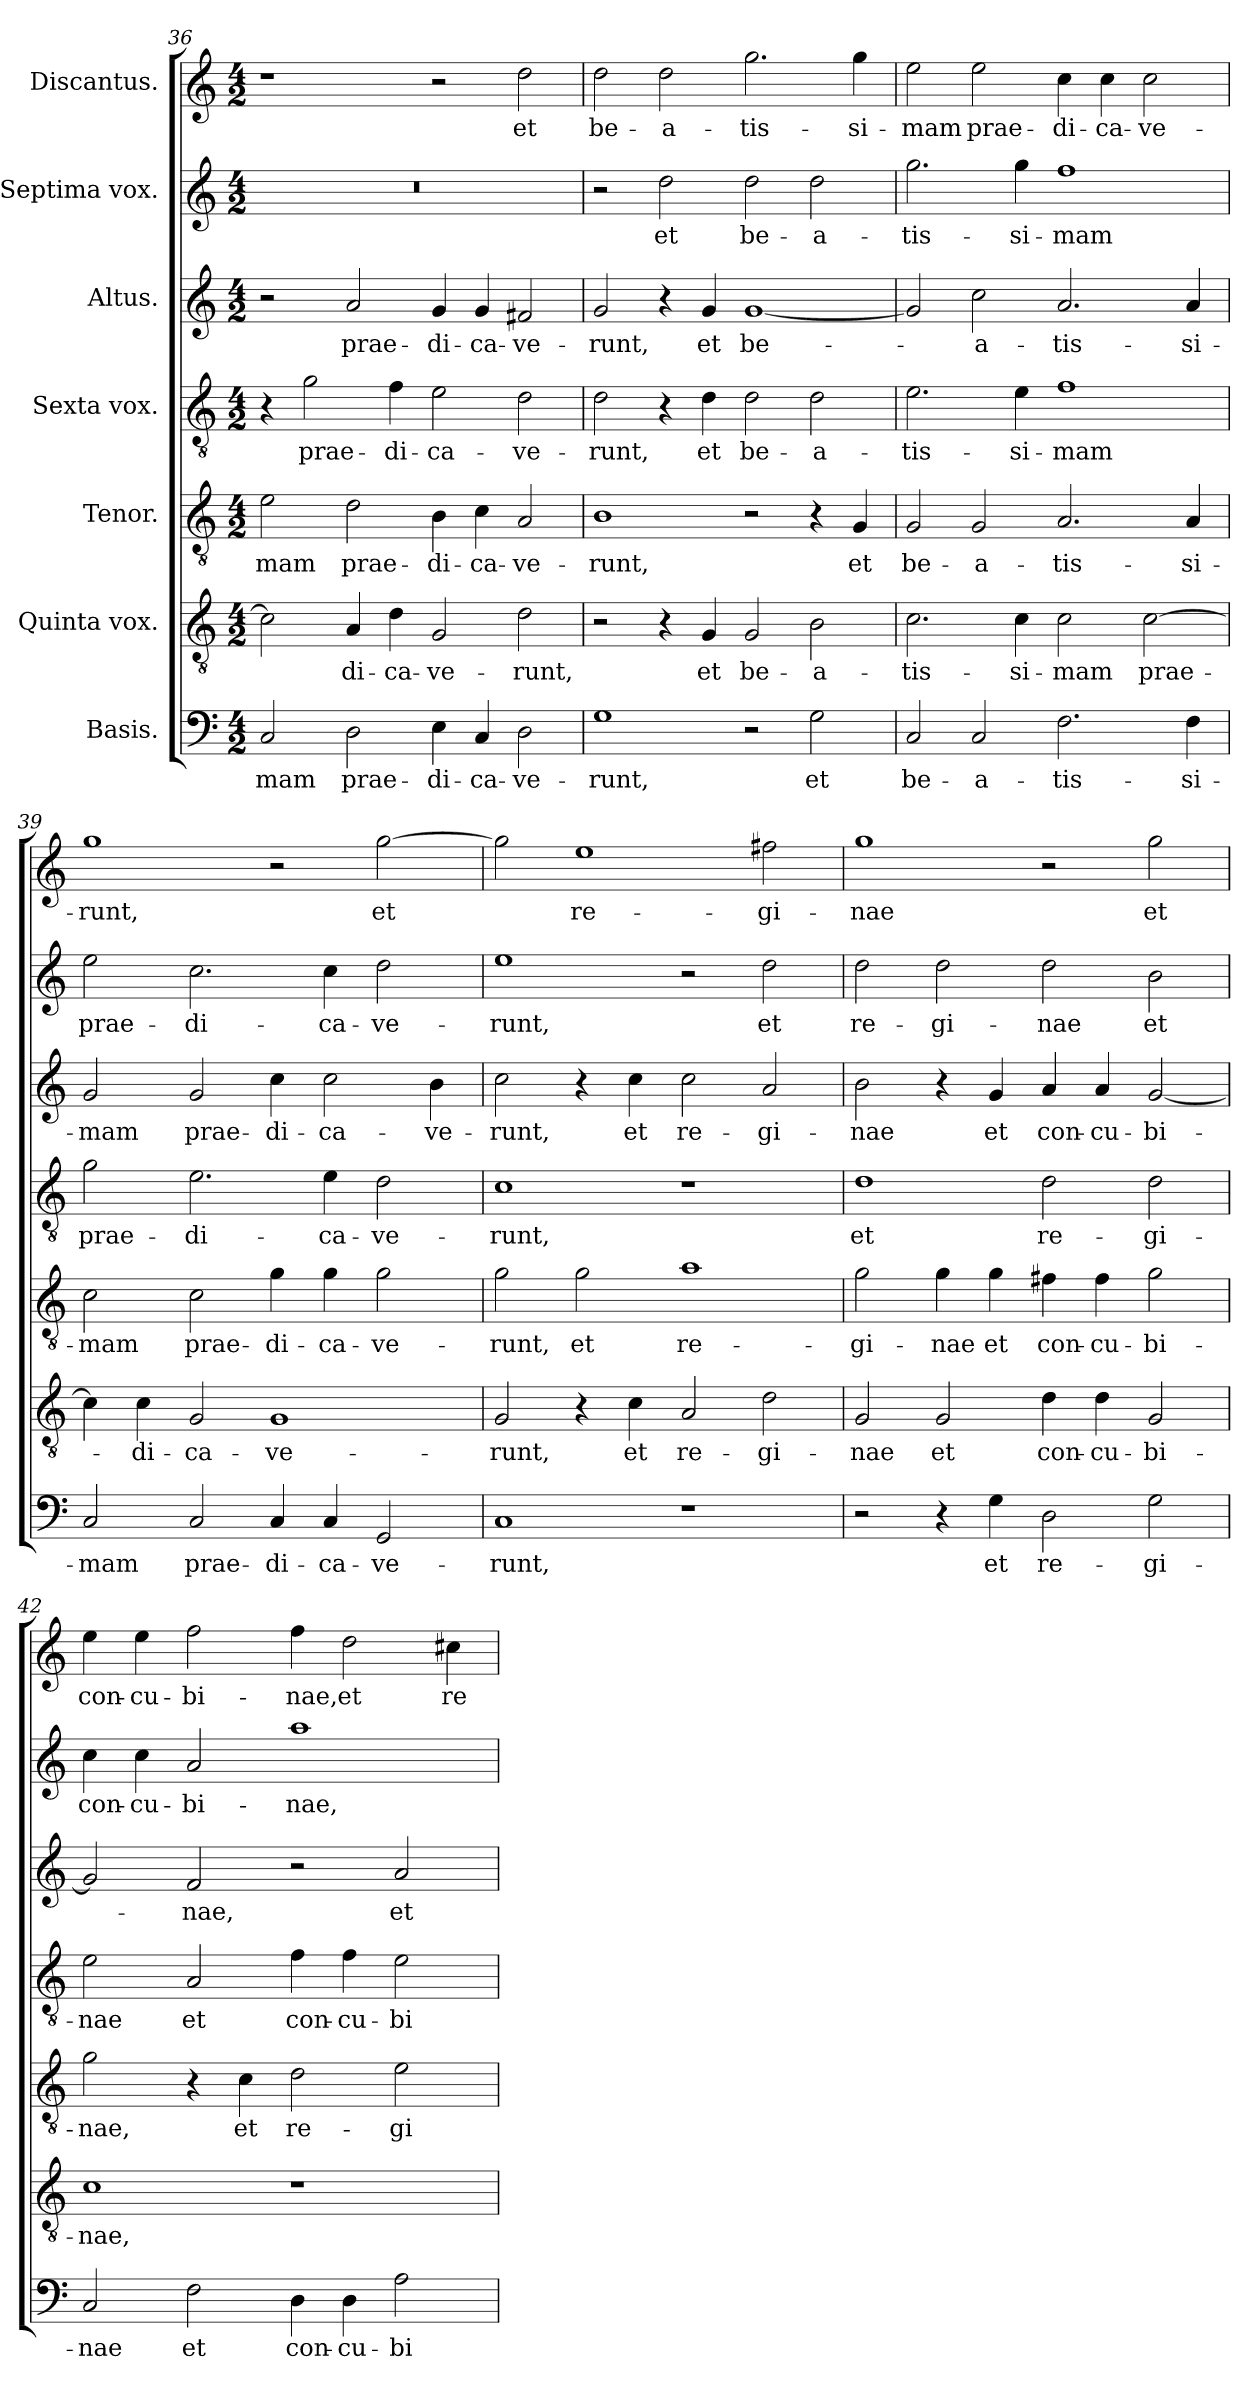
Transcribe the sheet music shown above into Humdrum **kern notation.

**kern	**text	**kern	**text	**kern	**text	**kern	**text	**kern	**text	**kern	**text	**kern	**text
*part7	*part7	*part6	*part6	*part5	*part5	*part4	*part4	*part3	*part3	*part2	*part2	*part1	*part1
*staff7	*staff7	*staff6	*staff6	*staff5	*staff5	*staff4	*staff4	*staff3	*staff3	*staff2	*staff2	*staff1	*staff1
*I"Basis.	*	*I"Quinta vox.	*	*I"Tenor.	*	*I"Sexta vox.	*	*I"Altus.	*	*I"Septima vox.	*	*I"Discantus.	*
*clefF4	*	*clefGv2	*	*clefGv2	*	*clefGv2	*	*clefG2	*	*clefG2	*	*clefG2	*
*k[]	*	*k[]	*	*k[]	*	*k[]	*	*k[]	*	*k[]	*	*k[]	*
*M4/2	*	*M4/2	*	*M4/2	*	*M4/2	*	*M4/2	*	*M4/2	*	*M4/2	*
=36	=36	=36	=36	=36	=36	=36	=36	=36	=36	=36	=36	=36	=36
!	!LO:LY:b	!	!	!	!LO:LY:b	!	!	!	!	!	!	!	!
2C/	-mam	2c\]	.	2e\	-mam	4r	.	2r	.	0r	.	1r	.
!	!	!	!	!	!	!	!LO:LY:b	!	!	!	!	!	!
.	.	.	.	.	.	2g\	prae-	.	.	.	.	.	.
!	!LO:LY:b	!	!LO:LY:b	!	!LO:LY:b	!	!	!	!LO:LY:b	!	!	!	!
2D\	prae-	4A/	-di-	2d\	prae-	.	.	2a/	prae-	.	.	.	.
!	!	!	!LO:LY:b	!	!	!	!LO:LY:b	!	!	!	!	!	!
.	.	4d\	-ca-	.	.	4f\	-di-	.	.	.	.	.	.
!	!LO:LY:b	!	!LO:LY:b	!	!LO:LY:b	!	!LO:LY:b	!	!LO:LY:b	!	!	!	!
4E\	-di-	2G/	-ve-	4B\	-di-	2e\	-ca-	4g/	-di-	.	.	2r	.
!	!LO:LY:b	!	!	!	!LO:LY:b	!	!	!	!LO:LY:b	!	!	!	!
4C/	-ca-	.	.	4c\	-ca-	.	.	4g/	-ca-	.	.	.	.
!	!LO:LY:b	!	!LO:LY:b	!	!LO:LY:b	!	!LO:LY:b	!	!LO:LY:b	!	!	!	!LO:LY:b
2D\	-ve-	2d\	-runt,	2A/	-ve-	2d\	-ve-	2f#X/	-ve-	.	.	2dd\	et
=37	=37	=37	=37	=37	=37	=37	=37	=37	=37	=37	=37	=37	=37
!	!LO:LY:b	!	!	!	!LO:LY:b	!	!LO:LY:b	!	!LO:LY:b	!	!	!	!LO:LY:b
1G	-runt,	2r	.	1B	-runt,	2d\	-runt,	2g/	-runt,	2r	.	2dd\	be-
!	!	!	!	!	!	!	!	!	!	!	!LO:LY:b	!	!LO:LY:b
.	.	4r	.	.	.	4r	.	4r	.	2dd\	et	2dd\	-a-
!	!	!	!LO:LY:b	!	!	!	!LO:LY:b	!	!LO:LY:b	!	!	!	!
.	.	4G/	et	.	.	4d\	et	4g/	et	.	.	.	.
!	!	!	!LO:LY:b	!	!	!	!LO:LY:b	!	!LO:LY:b	!	!LO:LY:b	!	!LO:LY:b
2r	.	2G/	be-	2r	.	2d\	be-	[1g	be-	2dd\	be-	2.gg\	-tis-
!	!LO:LY:b	!	!LO:LY:b	!	!	!	!LO:LY:b	!	!	!	!LO:LY:b	!	!
2G\	et	2B\	-a-	4r	.	2d\	-a-	.	.	2dd\	-a-	.	.
!	!	!	!	!	!LO:LY:b	!	!	!	!	!	!	!	!LO:LY:b
.	.	.	.	4G/	et	.	.	.	.	.	.	4gg\	-si-
!!LO:PB:g=z
=38	=38	=38	=38	=38	=38	=38	=38	=38	=38	=38	=38	=38	=38
!	!LO:LY:b	!	!LO:LY:b	!	!LO:LY:b	!	!LO:LY:b	!	!	!	!LO:LY:b	!	!LO:LY:b
2C/	be-	2.c\	-tis-	2G/	be-	2.e\	-tis-	2g/]	.	2.gg\	-tis-	2ee\	-mam
!	!LO:LY:b	!	!	!	!LO:LY:b	!	!	!	!LO:LY:b	!	!	!	!LO:LY:b
2C/	-a-	.	.	2G/	-a-	.	.	2cc\	-a-	.	.	2ee\	prae-
!	!	!	!LO:LY:b	!	!	!	!LO:LY:b	!	!	!	!LO:LY:b	!	!
.	.	4c\	-si-	.	.	4e\	-si-	.	.	4gg\	-si-	.	.
!	!LO:LY:b	!	!LO:LY:b	!	!LO:LY:b	!	!LO:LY:b	!	!LO:LY:b	!	!LO:LY:b	!	!LO:LY:b
2.F\	-tis-	2c\	-mam	2.A/	-tis-	1f	-mam	2.a/	-tis-	1ff	-mam	4cc\	-di-
!	!	!	!	!	!	!	!	!	!	!	!	!	!LO:LY:b
.	.	.	.	.	.	.	.	.	.	.	.	4cc\	-ca-
!	!	!	!LO:LY:b	!	!	!	!	!	!	!	!	!	!LO:LY:b
.	.	[2c\	prae-	.	.	.	.	.	.	.	.	2cc\	-ve-
!	!LO:LY:b	!	!	!	!LO:LY:b	!	!	!	!LO:LY:b	!	!	!	!
4F\	-si-	.	.	4A/	-si-	.	.	4a/	-si-	.	.	.	.
=39	=39	=39	=39	=39	=39	=39	=39	=39	=39	=39	=39	=39	=39
!	!LO:LY:b	!	!	!	!LO:LY:b	!	!LO:LY:b	!	!LO:LY:b	!	!LO:LY:b	!	!LO:LY:b
2C/	-mam	4c\]	.	2c\	-mam	2g\	prae-	2g/	-mam	2ee\	prae-	1gg	-runt,
!	!	!	!LO:LY:b	!	!	!	!	!	!	!	!	!	!
.	.	4c\	-di-	.	.	.	.	.	.	.	.	.	.
!	!LO:LY:b	!	!LO:LY:b	!	!LO:LY:b	!	!LO:LY:b	!	!LO:LY:b	!	!LO:LY:b	!	!
2C/	prae-	2G/	-ca-	2c\	prae-	2.e\	-di-	2g/	prae-	2.cc\	-di-	.	.
!	!LO:LY:b	!	!LO:LY:b	!	!LO:LY:b	!	!	!	!LO:LY:b	!	!	!	!
4C/	-di-	1G	-ve-	4g\	-di-	.	.	4cc\	-di-	.	.	2r	.
!	!LO:LY:b	!	!	!	!LO:LY:b	!	!LO:LY:b	!	!LO:LY:b	!	!LO:LY:b	!	!
4C/	-ca-	.	.	4g\	-ca-	4e\	-ca-	2cc\	-ca-	4cc\	-ca-	.	.
!	!LO:LY:b	!	!	!	!LO:LY:b	!	!LO:LY:b	!	!	!	!LO:LY:b	!	!LO:LY:b
2GG/	-ve-	.	.	2g\	-ve-	2d\	-ve-	.	.	2dd\	-ve-	[2gg\	et
!	!	!	!	!	!	!	!	!	!LO:LY:b	!	!	!	!
.	.	.	.	.	.	.	.	4b\	-ve-	.	.	.	.
=40	=40	=40	=40	=40	=40	=40	=40	=40	=40	=40	=40	=40	=40
!	!LO:LY:b	!	!LO:LY:b	!	!LO:LY:b	!	!LO:LY:b	!	!LO:LY:b	!	!LO:LY:b	!	!
1C	-runt,	2G/	-runt,	2g\	-runt,	1c	-runt,	2cc\	-runt,	1ee	-runt,	2gg\]	.
!	!	!	!	!	!LO:LY:b	!	!	!	!	!	!	!	!LO:LY:b
.	.	4r	.	2g\	et	.	.	4r	.	.	.	1ee	re-
!	!	!	!LO:LY:b	!	!	!	!	!	!LO:LY:b	!	!	!	!
.	.	4c\	et	.	.	.	.	4cc\	et	.	.	.	.
!	!	!	!LO:LY:b	!	!LO:LY:b	!	!	!	!LO:LY:b	!	!	!	!
1r	.	2A/	re-	1a	re-	1r	.	2cc\	re-	2r	.	.	.
!	!	!	!LO:LY:b	!	!	!	!	!	!LO:LY:b	!	!LO:LY:b	!	!LO:LY:b
.	.	2d\	-gi-	.	.	.	.	2a/	-gi-	2dd\	et	2ff#X\	-gi-
=41	=41	=41	=41	=41	=41	=41	=41	=41	=41	=41	=41	=41	=41
!	!	!	!LO:LY:b	!	!LO:LY:b	!	!LO:LY:b	!	!LO:LY:b	!	!LO:LY:b	!	!LO:LY:b
2r	.	2G/	-nae	2g\	-gi-	1d	et	2b\	-nae	2dd\	re-	1gg	-nae
!	!	!	!LO:LY:b	!	!LO:LY:b	!	!	!	!	!	!LO:LY:b	!	!
4r	.	2G/	et	4g\	-nae	.	.	4r	.	2dd\	-gi-	.	.
!	!LO:LY:b	!	!	!	!LO:LY:b	!	!	!	!LO:LY:b	!	!	!	!
4G\	et	.	.	4g\	et	.	.	4g/	et	.	.	.	.
!	!LO:LY:b	!	!LO:LY:b	!	!LO:LY:b	!	!LO:LY:b	!	!LO:LY:b	!	!LO:LY:b	!	!
2D\	re-	4d\	con-	4f#X\	con-	2d\	re-	4a/	con-	2dd\	-nae	2r	.
!	!	!	!LO:LY:b	!	!LO:LY:b	!	!	!	!LO:LY:b	!	!	!	!
.	.	4d\	-cu-	4f#\	-cu-	.	.	4a/	-cu-	.	.	.	.
!	!LO:LY:b	!	!LO:LY:b	!	!LO:LY:b	!	!LO:LY:b	!	!LO:LY:b	!	!LO:LY:b	!	!LO:LY:b
2G\	-gi-	2G/	-bi-	2g\	-bi-	2d\	-gi-	[2g/	-bi-	2b\	et	2gg\	et
=42	=42	=42	=42	=42	=42	=42	=42	=42	=42	=42	=42	=42	=42
!	!LO:LY:b	!	!LO:LY:b	!	!LO:LY:b	!	!LO:LY:b	!	!	!	!LO:LY:b	!	!LO:LY:b
2C/	-nae	1c	-nae,	2g\	-nae,	2e\	-nae	2g/]	.	4cc\	con-	4ee\	con-
!	!	!	!	!	!	!	!	!	!	!	!LO:LY:b	!	!LO:LY:b
.	.	.	.	.	.	.	.	.	.	4cc\	-cu-	4ee\	-cu-
!	!LO:LY:b	!	!	!	!	!	!LO:LY:b	!	!LO:LY:b	!	!LO:LY:b	!	!LO:LY:b
2F\	et	.	.	4r	.	2A/	et	2f/	-nae,	2a/	-bi-	2ff\	-bi-
!	!	!	!	!	!LO:LY:b	!	!	!	!	!	!	!	!
.	.	.	.	4c\	et	.	.	.	.	.	.	.	.
!	!LO:LY:b	!	!	!	!LO:LY:b	!	!LO:LY:b	!	!	!	!LO:LY:b	!	!LO:LY:b
4D\	con-	1r	.	2d\	re-	4f\	con-	2r	.	1aa	-nae,	4ff\	-nae,
!	!LO:LY:b	!	!	!	!	!	!LO:LY:b	!	!	!	!	!	!LO:LY:b
4D\	-cu-	.	.	.	.	4f\	-cu-	.	.	.	.	2dd\	et
!	!LO:LY:b	!	!	!	!LO:LY:b	!	!LO:LY:b	!	!LO:LY:b	!	!	!	!
2A\	-bi-	.	.	2e\	-gi-	2e\	-bi-	2a/	et	.	.	.	.
!	!	!	!	!	!	!	!	!	!	!	!	!	!LO:LY:b
.	.	.	.	.	.	.	.	.	.	.	.	4cc#X\	re-
=	=	=	=	=	=	=	=	=	=	=	=	=	=
*-	*-	*-	*-	*-	*-	*-	*-	*-	*-	*-	*-	*-	*-
